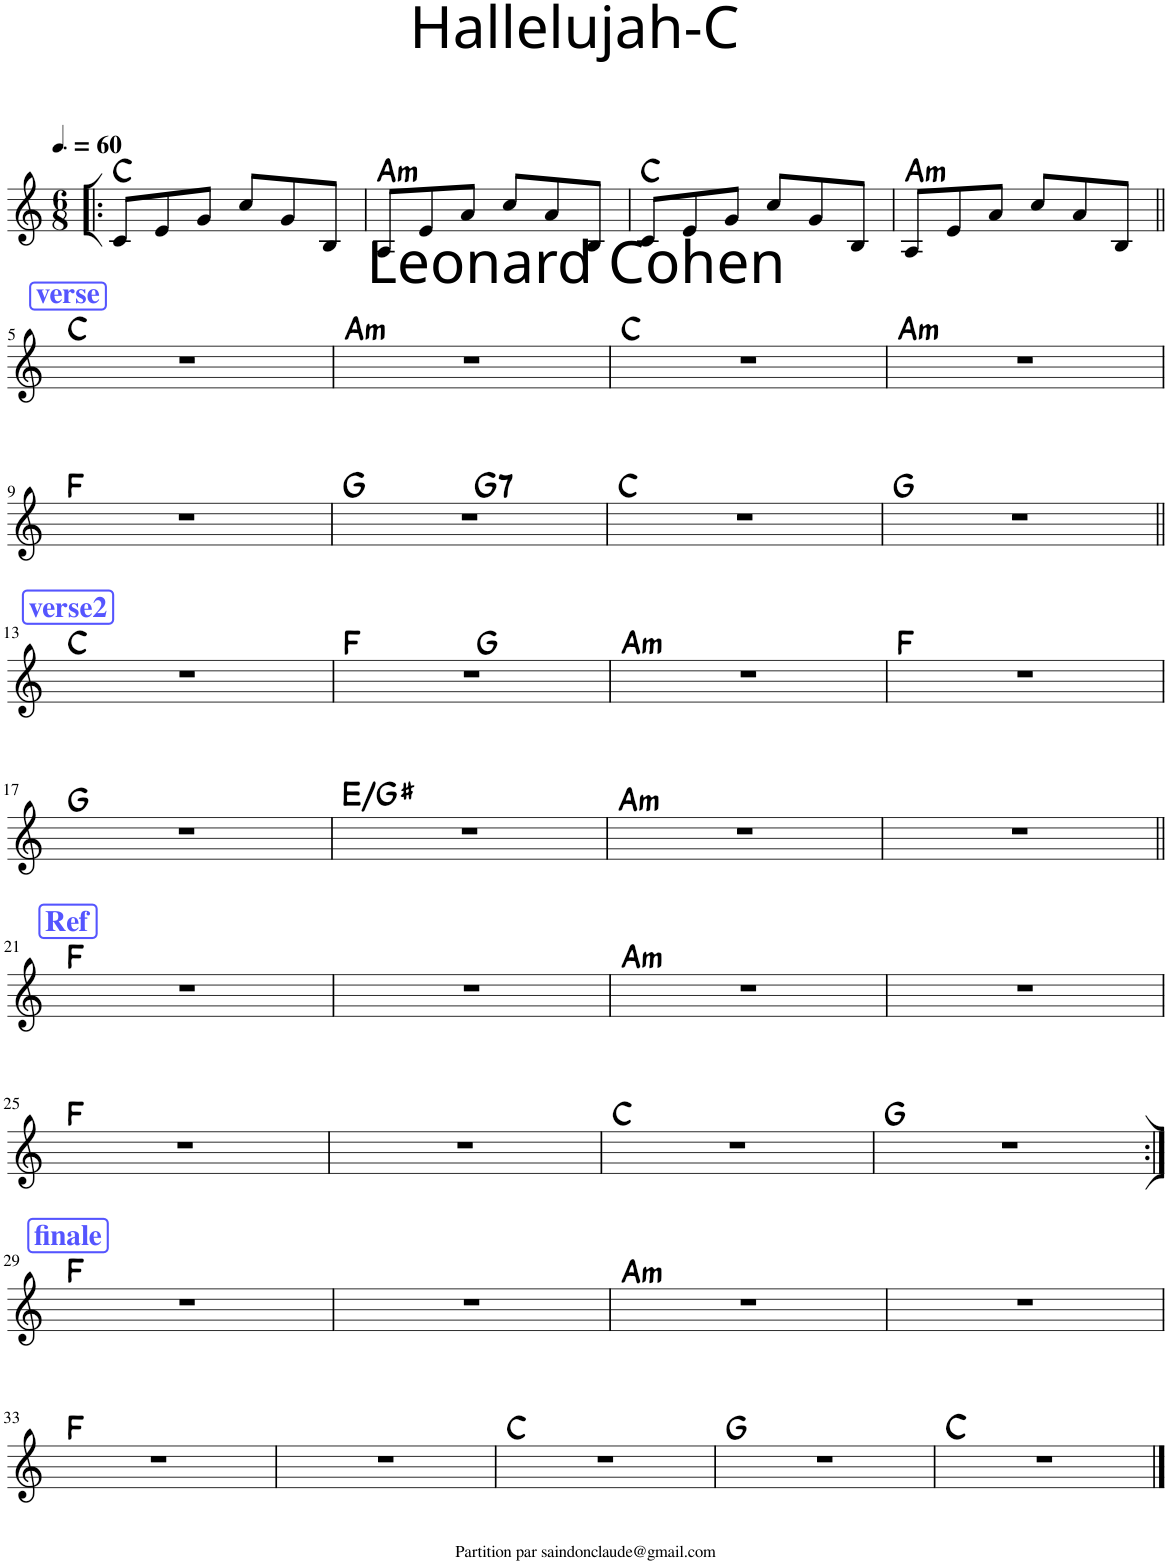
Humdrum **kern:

**kern	**harte
*part1	*part1
*staff1	*
*I"Piano	*
*I'Pno.	*
*clefG2	*
*k[]	*
*M6/8	*
*MM90	*
=1!|:	=1!|:
8c/L	C:maj
8e/	.
8g/J	.
8cc/L	.
8g/	.
8B/J	.
=2	=2
!	!LO:H:kt=m
8A/L	A:min
8e/	.
8a/J	.
8cc/L	.
8a/	.
8B/J	.
=3	=3
8c/L	C:maj
8e/	.
8g/J	.
8cc/L	.
8g/	.
8B/J	.
=4	=4
!	!LO:H:kt=m
8A/L	A:min
8e/	.
8a/J	.
8cc/L	.
8a/	.
8B/J	.
!!LO:LB:g=z
!!LO:REH:place=s1:a:B:cj:color=#5555FF:fs=14:t=verse
=5||	=5||
2.r	C:maj
=6	=6
!	!LO:H:kt=m
2.r	A:min
=7	=7
2.r	C:maj
=8	=8
!	!LO:H:kt=m
2.r	A:min
!!LO:LB:g=z
=9	=9
2.r	F:maj
=10	=10
*^	*
2.r	4.ryy	G:maj
!	!	!LO:H:kt=7
.	4.ryy	G:7
*v	*v	*
=11	=11
2.r	C:maj
=12	=12
2.r	G:maj
!!LO:LB:g=z
!!LO:REH:place=s1:a:B:cj:color=#5555FF:fs=14:t=verse2
=13||	=13||
2.r	C:maj
=14	=14
*^	*
2.r	4.ryy	F:maj
.	4.ryy	G:maj
=15	=15	=15
!	!	!LO:H:kt=m
*v	*v	*
2.r	A:min
=16	=16
2.r	F:maj
!!LO:LB:g=z
=17	=17
2.r	G:maj
=18	=18
2.r	E:maj/3
=19	=19
!	!LO:H:kt=m
2.r	A:min
=20	=20
2.r	.
!!LO:LB:g=z
!!LO:REH:place=s1:a:B:cj:color=#5555FF:fs=14:t=Ref
=21||	=21||
2.r	F:maj
=22	=22
2.r	.
=23	=23
!	!LO:H:kt=m
2.r	A:min
=24	=24
2.r	.
!!LO:LB:g=z
=25	=25
2.r	F:maj
=26	=26
2.r	.
=27	=27
2.r	C:maj
=28	=28
2.r	G:maj
!!LO:LB:g=z
!!LO:REH:place=s1:a:B:cj:color=#5555FF:fs=14:t=finale
=29:|!	=29:|!
2.r	F:maj
=30	=30
2.r	.
=31	=31
!	!LO:H:kt=m
2.r	A:min
=32	=32
2.r	.
!!LO:LB:g=z
=33	=33
2.r	F:maj
=34	=34
2.r	.
=35	=35
2.r	C:maj
=36	=36
2.r	G:maj
=37	=37
2.r	C:maj
==	==
*-	*-
